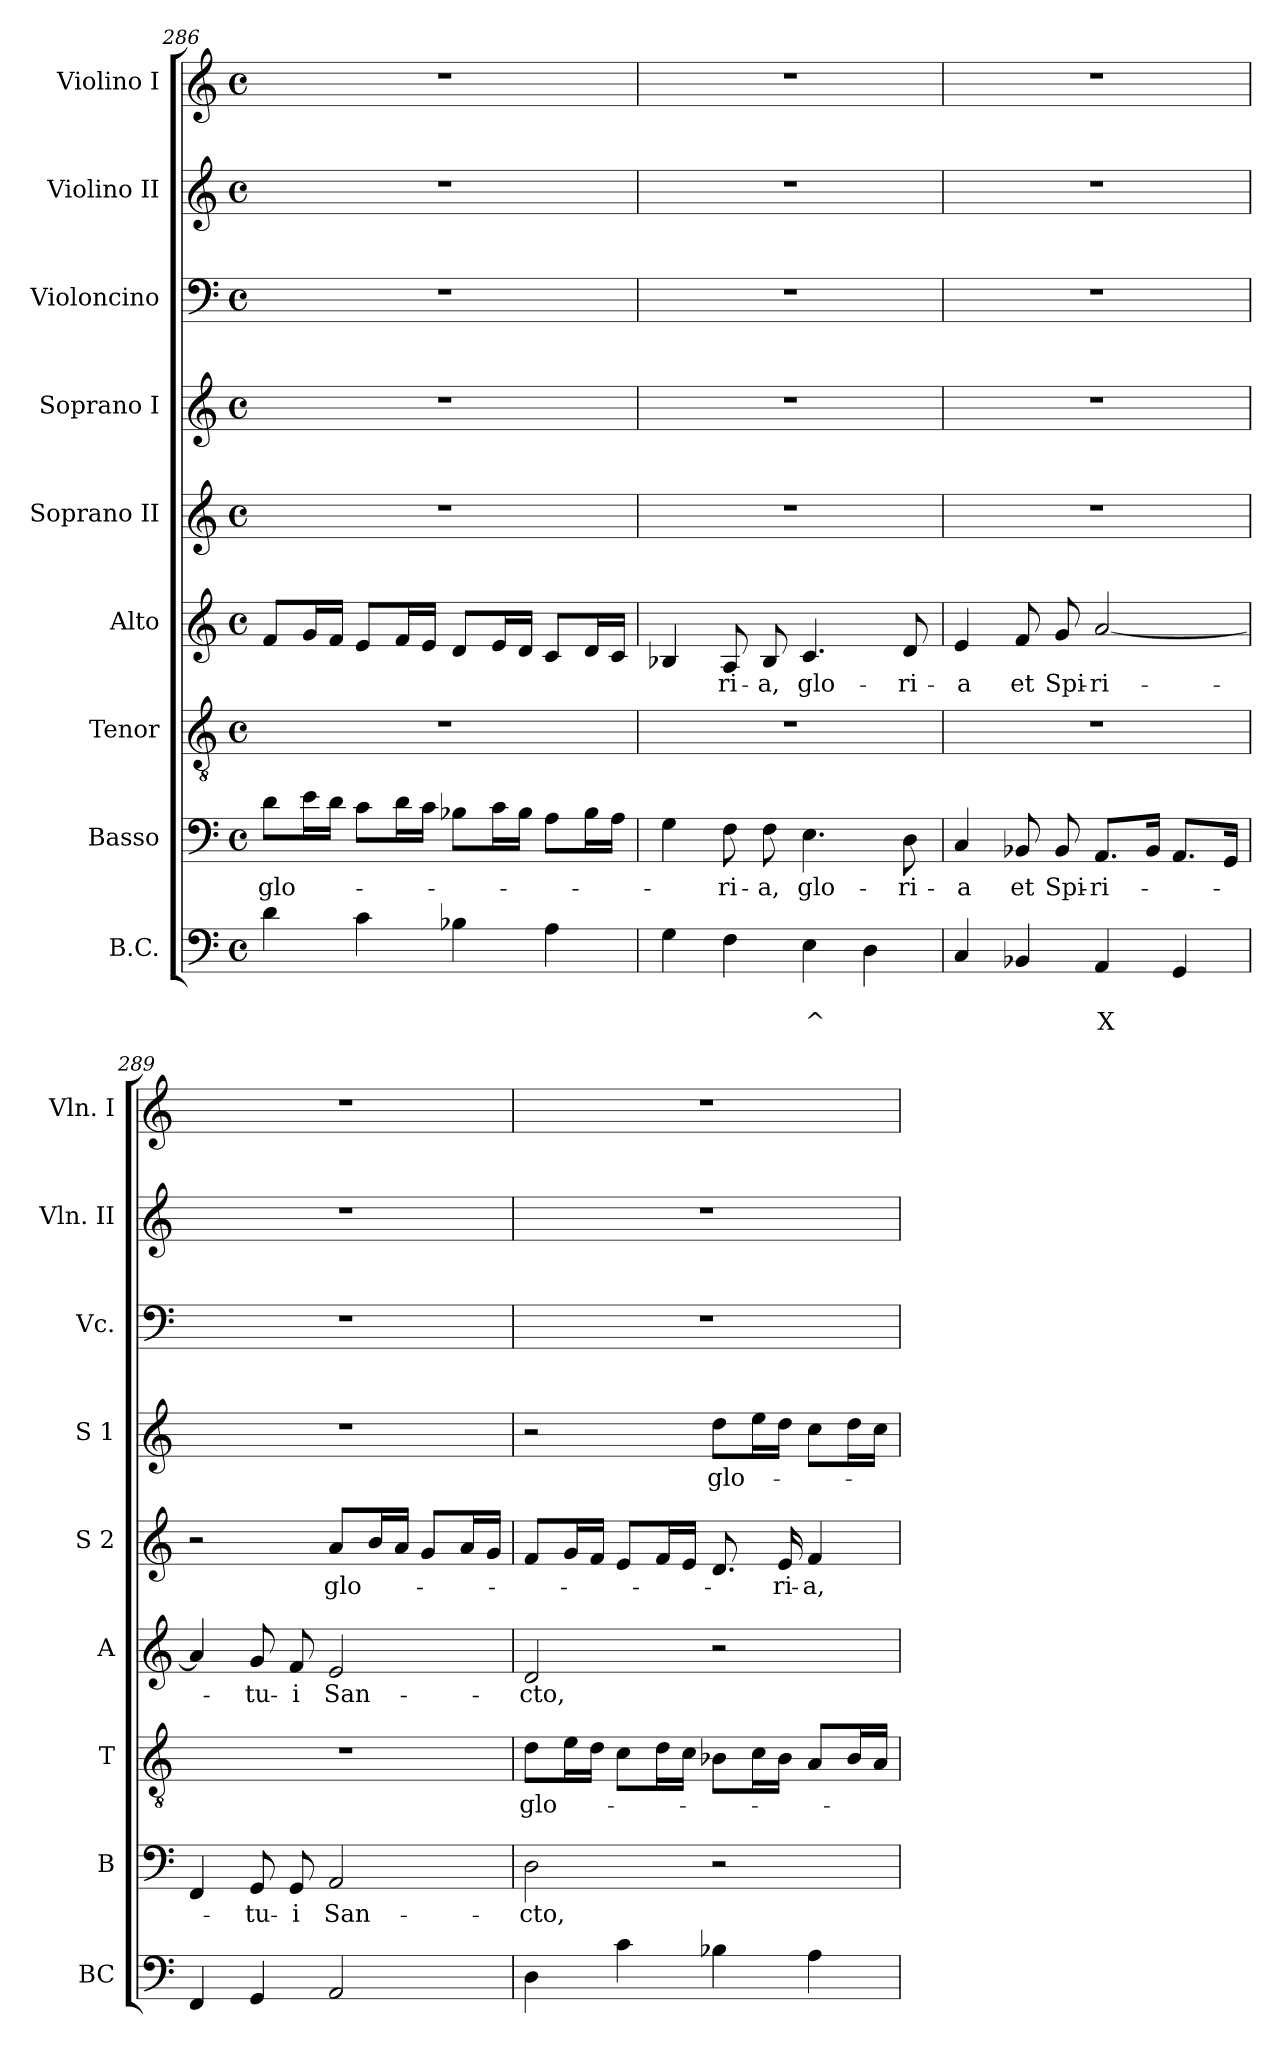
**kern	**text	**text	**kern	**text	**kern	**text	**kern	**text	**kern	**text	**kern	**text	**kern	**kern	**kern
*part9	*part9	*part9	*part8	*part8	*part7	*part7	*part6	*part6	*part5	*part5	*part4	*part4	*part3	*part2	*part1
*staff9	*staff9	*staff9	*staff8	*staff8	*staff7	*staff7	*staff6	*staff6	*staff5	*staff5	*staff4	*staff4	*staff3	*staff2	*staff1
*I"B.C.	*	*	*I"Basso	*	*I"Tenor	*	*I"Alto	*	*I"Soprano II	*	*I"Soprano I	*	*I"Violoncino	*I"Violino II	*I"Violino I
*I'BC	*	*	*I'B	*	*I'T	*	*I'A	*	*I'S 2	*	*I'S 1	*	*I'Vc.	*I'Vln. II	*I'Vln. I
*clefF4	*	*	*clefF4	*	*clefGv2	*	*clefG2	*	*clefG2	*	*clefG2	*	*clefF4	*clefG2	*clefG2
*k[]	*	*	*k[]	*	*k[]	*	*k[]	*	*k[]	*	*k[]	*	*k[]	*k[]	*k[]
*C:	*	*	*C:	*	*C:	*	*C:	*	*C:	*	*C:	*	*C:	*C:	*C:
*M4/4	*	*	*M4/4	*	*M4/4	*	*M4/4	*	*M4/4	*	*M4/4	*	*M4/4	*M4/4	*M4/4
*met(c)	*	*	*met(c)	*	*met(c)	*	*met(c)	*	*met(c)	*	*met(c)	*	*met(c)	*met(c)	*met(c)
=286	=286	=286	=286	=286	=286	=286	=286	=286	=286	=286	=286	=286	=286	=286	=286
!	!	!	!	!LO:LY:b	!	!	!	!	!	!	!	!	!	!	!
4d\	.	.	8d\L	glo-	1r	.	8f/L	.	1r	.	1r	.	1r	1r	1r
.	.	.	16e\L	.	.	.	16g/L	.	.	.	.	.	.	.	.
.	.	.	16d\JJ	.	.	.	16f/JJ	.	.	.	.	.	.	.	.
4c\	.	.	8c\L	.	.	.	8e/L	.	.	.	.	.	.	.	.
.	.	.	16d\L	.	.	.	16f/L	.	.	.	.	.	.	.	.
.	.	.	16c\JJ	.	.	.	16e/JJ	.	.	.	.	.	.	.	.
4B-X\	.	.	8B-X\L	.	.	.	8d/L	.	.	.	.	.	.	.	.
.	.	.	16c\L	.	.	.	16e/L	.	.	.	.	.	.	.	.
.	.	.	16B-\JJ	.	.	.	16d/JJ	.	.	.	.	.	.	.	.
4A\	.	.	8A\L	.	.	.	8c/L	.	.	.	.	.	.	.	.
.	.	.	16B-\L	.	.	.	16d/L	.	.	.	.	.	.	.	.
.	.	.	16A\JJ	.	.	.	16c/JJ	.	.	.	.	.	.	.	.
!!LO:LB:g=z
=287	=287	=287	=287	=287	=287	=287	=287	=287	=287	=287	=287	=287	=287	=287	=287
4G\	.	.	4G\	.	1r	.	4B-X/	.	1r	.	1r	.	1r	1r	1r
!	!	!	!	!LO:LY:b	!	!	!	!LO:LY:b	!	!	!	!	!	!	!
4F\	.	.	8F\	-ri-	.	.	8A/	-ri-	.	.	.	.	.	.	.
!	!	!	!	!LO:LY:b	!	!	!	!LO:LY:b	!	!	!	!	!	!	!
.	.	.	8F\	-a,	.	.	8B-/	-a,	.	.	.	.	.	.	.
!	!	!LO:LY:b	!	!LO:LY:b	!	!	!	!LO:LY:b	!	!	!	!	!	!	!
4E\	.	^	4.E\	glo-	.	.	4.c/	glo-	.	.	.	.	.	.	.
4D\	.	.	.	.	.	.	.	.	.	.	.	.	.	.	.
!	!	!	!	!LO:LY:b	!	!	!	!LO:LY:b	!	!	!	!	!	!	!
.	.	.	8D\	-ri-	.	.	8d/	-ri-	.	.	.	.	.	.	.
=288	=288	=288	=288	=288	=288	=288	=288	=288	=288	=288	=288	=288	=288	=288	=288
!	!	!	!	!LO:LY:b	!	!	!	!LO:LY:b	!	!	!	!	!	!	!
4C/	.	.	4C/	-a	1r	.	4e/	-a	1r	.	1r	.	1r	1r	1r
!	!	!	!	!LO:LY:b	!	!	!	!LO:LY:b	!	!	!	!	!	!	!
4BB-X/	.	.	8BB-X/	et	.	.	8f/	et	.	.	.	.	.	.	.
!	!	!	!	!LO:LY:b	!	!	!	!LO:LY:b	!	!	!	!	!	!	!
.	.	.	8BB-/	Spi-	.	.	8g/	Spi-	.	.	.	.	.	.	.
!	!	!LO:LY:b	!	!LO:LY:b	!	!	!	!LO:LY:b	!	!	!	!	!	!	!
4AA/	.	X	8.AA/L	-ri-	.	.	[2a/	-ri-	.	.	.	.	.	.	.
.	.	.	16BB-/Jk	.	.	.	.	.	.	.	.	.	.	.	.
4GG/	.	.	8.AA/L	.	.	.	.	.	.	.	.	.	.	.	.
.	.	.	16GG/Jk	.	.	.	.	.	.	.	.	.	.	.	.
=289	=289	=289	=289	=289	=289	=289	=289	=289	=289	=289	=289	=289	=289	=289	=289
4FF/	.	.	4FF/	.	1r	.	4a/]	.	2r	.	1r	.	1r	1r	1r
!	!	!	!	!LO:LY:b	!	!	!	!LO:LY:b	!	!	!	!	!	!	!
4GG/	.	.	8GG/	-tu-	.	.	8g/	-tu-	.	.	.	.	.	.	.
!	!	!	!	!LO:LY:b	!	!	!	!LO:LY:b	!	!	!	!	!	!	!
.	.	.	8GG/	-i	.	.	8f/	-i	.	.	.	.	.	.	.
!	!	!	!	!LO:LY:b	!	!	!	!LO:LY:b	!	!LO:LY:b	!	!	!	!	!
2AA/	.	.	2AA/	San-	.	.	2e/	San-	8a/L	glo-	.	.	.	.	.
.	.	.	.	.	.	.	.	.	16b/L	.	.	.	.	.	.
.	.	.	.	.	.	.	.	.	16a/JJ	.	.	.	.	.	.
.	.	.	.	.	.	.	.	.	8g/L	.	.	.	.	.	.
.	.	.	.	.	.	.	.	.	16a/L	.	.	.	.	.	.
.	.	.	.	.	.	.	.	.	16g/JJ	.	.	.	.	.	.
=290	=290	=290	=290	=290	=290	=290	=290	=290	=290	=290	=290	=290	=290	=290	=290
!	!	!	!	!LO:LY:b	!	!LO:LY:b	!	!LO:LY:b	!	!	!	!	!	!	!
4D\	.	.	2D\	-cto,	8d\L	glo-	2d/	-cto,	8f/L	.	2r	.	1r	1r	1r
.	.	.	.	.	16e\L	.	.	.	16g/L	.	.	.	.	.	.
.	.	.	.	.	16d\JJ	.	.	.	16f/JJ	.	.	.	.	.	.
4c\	.	.	.	.	8c\L	.	.	.	8e/L	.	.	.	.	.	.
.	.	.	.	.	16d\L	.	.	.	16f/L	.	.	.	.	.	.
.	.	.	.	.	16c\JJ	.	.	.	16e/JJ	.	.	.	.	.	.
!	!	!	!	!	!	!	!	!	!	!	!	!LO:LY:b	!	!	!
4B-X\	.	.	2r	.	8B-X\L	.	2r	.	8.d/	.	8dd\L	glo-	.	.	.
.	.	.	.	.	16c\L	.	.	.	.	.	16ee\L	.	.	.	.
!	!	!	!	!	!	!	!	!	!	!LO:LY:b	!	!	!	!	!
.	.	.	.	.	16B-\JJ	.	.	.	16e/	-ri-	16dd\JJ	.	.	.	.
!	!	!	!	!	!	!	!	!	!	!LO:LY:b	!	!	!	!	!
4A\	.	.	.	.	8A/L	.	.	.	4f/	-a,	8cc\L	.	.	.	.
.	.	.	.	.	16B-/L	.	.	.	.	.	16dd\L	.	.	.	.
.	.	.	.	.	16A/JJ	.	.	.	.	.	16cc\JJ	.	.	.	.
=	=	=	=	=	=	=	=	=	=	=	=	=	=	=	=
*-	*-	*-	*-	*-	*-	*-	*-	*-	*-	*-	*-	*-	*-	*-	*-
